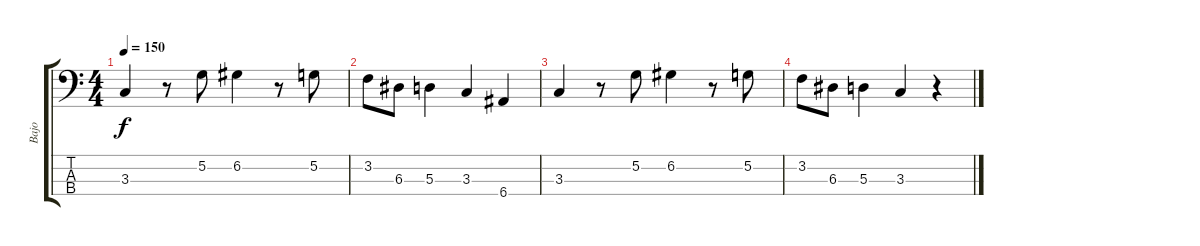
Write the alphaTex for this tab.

\track ("Bajo" "Bajo") {instrument electricbasspick}
\staff {score tabs}
\tuning (G2 D2 A1 E1) {hide}
\ts (4 4)
\tempo 150
\clef f4
\ks c
3.3.4{dy f} r.8 5.2.8 6.2.4 r.8 5.2.8 |
3.2.8 6.3.8 5.3.4 3.3.4 6.4.4 |
3.3.4 r.8 5.2.8 6.2.4 r.8 5.2.8 |
3.2.8 6.3.8 5.3.4 3.3.4 r.4
